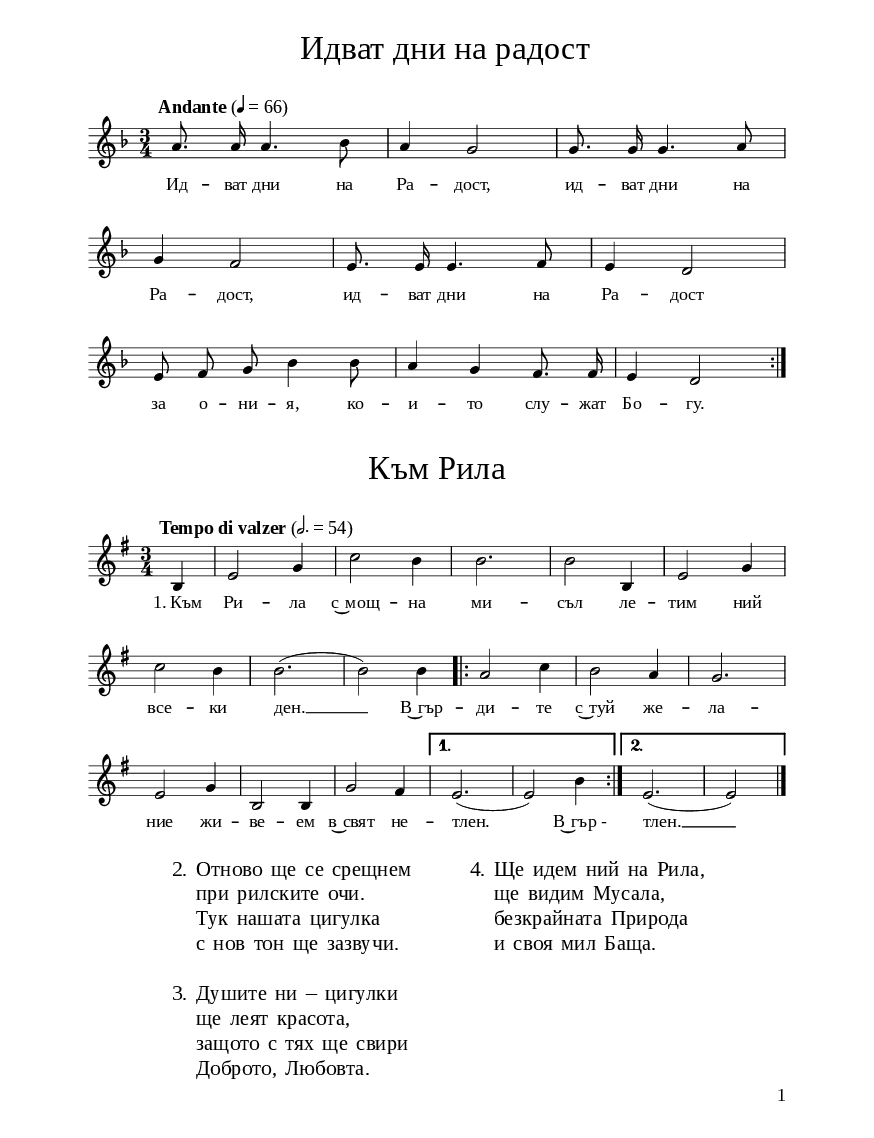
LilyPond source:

\version "2.24.2"

% include paper part and global functions
\include "include/globals.ily"

\bookpart {
  \label #'ref056_1
  \tocItem \markup "Идват дни на радост"
  \include "include/bookpart-paper.ily"
  \score {
    \include "include/score-layout.ily"

    \new Voice \absolute  {
      \clef treble
      \key d \minor
      \time 3/4
      \autoBeamOff
      \tempoFunc "Andante" 4 "66"
      a'8. a'16 a'4. bes'8 | a'4 g'2 | g'8. g'16 g'4. a'8 | \break
      g'4 f'2 | e'8. e'16 e'4. f'8 | e'4 d'2 | \break
      e'8 f'8 g'8 bes'4 bes'8 | a'4 g'4 f'8. f'16 | e'4 d'2 | \bar ":|."
    }

    \addlyrics {
      Ид -- ват дни на Ра -- дост, ид -- ват дни на
      Ра -- дост, ид -- ват дни на Ра -- дост
      за о -- ни -- я, ко -- и -- то слу -- жат Бо -- гу.
    }

    \header {
      title = \titleFunc "  Идват дни на радост" "Idvat dni na radost"
    }

    \midi{}

  } % score


  \label #'ref056_2
  \tocItem \markup "Към Рила"

  \include "include/bookpart-paper.ily"
  \score {
    \include "include/score-layout.ily"

    \new Voice \absolute  {
      \clef treble
      \key e \minor
      \time 3/4
      \tempoFunc "Tempo di valzer" 2. "54"
      \partial 4 b4 | e'2 g'4 | c''2 b'4 | b'2. | b'2 b4 | e'2 g'4 | \break
      c''2 b'4 | b'2. ( | b'2 ) b'4 |
      \repeat volta 2 {
        a'2 c''4 | b'2 a'4 | g'2. \break
        e'2 g'4 | b2 b4 | g'2 fis'4
      }
      \alternative {
        { e'2. ( | e'2 ) b'4 | }
        { e'2. ( | e'2 ) \bar "|." }
      }
    }

    \addlyrics {
      "1. Към" Ри -- ла с~мощ -- на ми -- съл ле -- тим ний
      все -- ки ден. __ В~гър -- ди -- те с~туй же -- ла --
      ние жи -- ве -- ем в~свят не -- тлен. "В~гър -" тлен. __
    }

    \header {
      title = \titleFunc "Към Рила" "Kăm Rila"
    }

    \midi{}

  } % score

  \markup \fontsize #bgCoupletFontSize {
    \hspace #8
    \override #`(baseline-skip . ,bgCoupletBaselineSkip)
    \column {

      \line { 2. Отново ще се срещнем  }
      \line {   "   " при рилските очи. }
      \line {   "   " Тук нашата цигулка }
      \line {   "   " с нов тон ще зазвучи. }

      \line { " " }
      \line { 3. Душите ни  – цигулки }
      \line {   "   " ще леят красота, }
      \line {   "   " защото с тях ще свири  }
      \line {   "   " Доброто, Любовта. }

    }

    \hspace #5
    \override #`(baseline-skip . ,bgCoupletBaselineSkip)
    \column {


      \line { 4. Ще идем ний на Рила, }
      \line {   "   " ще видим Мусала, }
      \line {   "   " безкрайната Природа  }
      \line {   "   " и своя мил Баща. }


    }


  } % markup





} % bookpart
